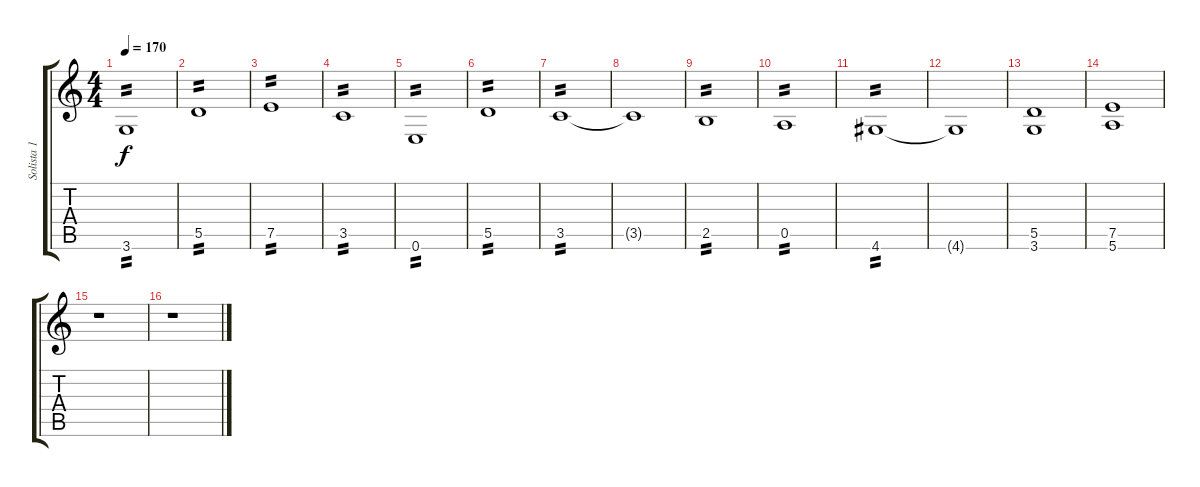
\track ("Solista 1" "Solista 1") {instrument distortionguitar}
\staff {score tabs}
\tuning (E4 B3 G3 D3 A2 E2) {hide}
\ts (4 4)
\tempo 170
\clef g2
\ks c
3.6.1{tp 2 dy f} |
5.5.1{tp 2} |
7.5.1{tp 2} |
3.5.1{tp 2} |
0.6.1{tp 2} |
5.5.1{tp 2} |
3.5.1{tp 2} |
3.5{t}.1 |
2.5.1{tp 2} |
0.5.1{tp 2} |
4.6.1{tp 2} |
4.6{t}.1 |
(5.5 3.6).1 |
(7.5 5.6).1 |
r.1 |
r.1
